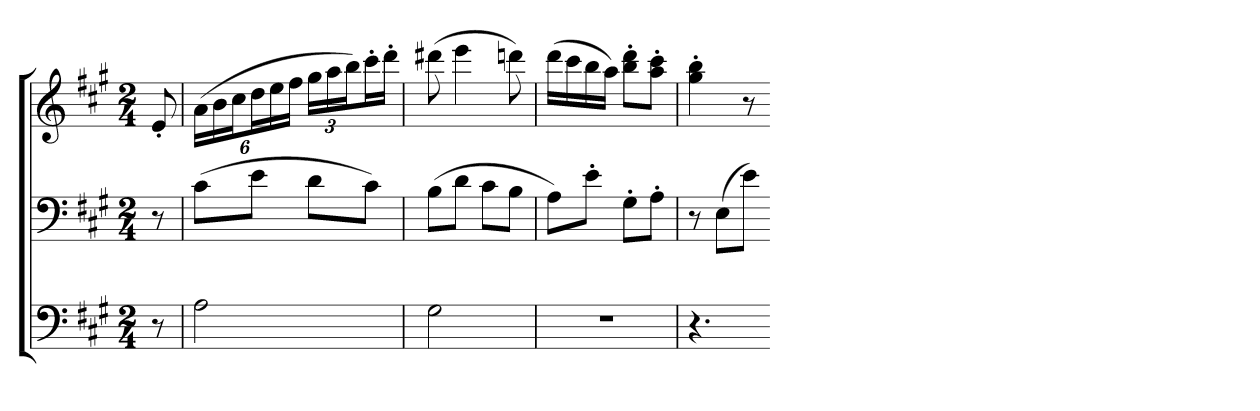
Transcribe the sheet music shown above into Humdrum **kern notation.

**kern	**kern	**kern
*part3	*part2	*part1
*staff3	*staff2	*staff1
*clefF4	*clefF4	*clefG2
*k[f#c#g#]	*k[f#c#g#]	*k[f#c#g#]
*A:	*A:	*A:
*M2/4	*M2/4	*M2/4
=	=	=
8r	8r	8e'
=	=	=
2A	(8c#L	(24aLL
.	.	24b
.	.	24cc#J
.	8eJ	24ddL
.	.	24ee
.	.	24ff#JJ
.	8dL	24gg#LL
.	.	24aa
.	.	24bbJ)
.	8c#J)	16ccc#'L
.	.	16ddd'JJ
=	=	=
2G#	(8BL	(8ddd#X
.	8dJ	4eee
.	8c#L	.
.	8BJ	8dddn)
=	=	=
2r	8AL)	(16dddLL
.	.	16ccc#
.	8e'J	16bb
.	.	16aaJJ)
.	8G#'L	8bb' 8ddd'L
.	8A'J	8aa' 8ccc#'J
=	=	=
4.r	8r	4gg#' 4bb'
.	(8EL	.
.	8eJ)	8r
=-	=-	=-
*-	*-	*-
